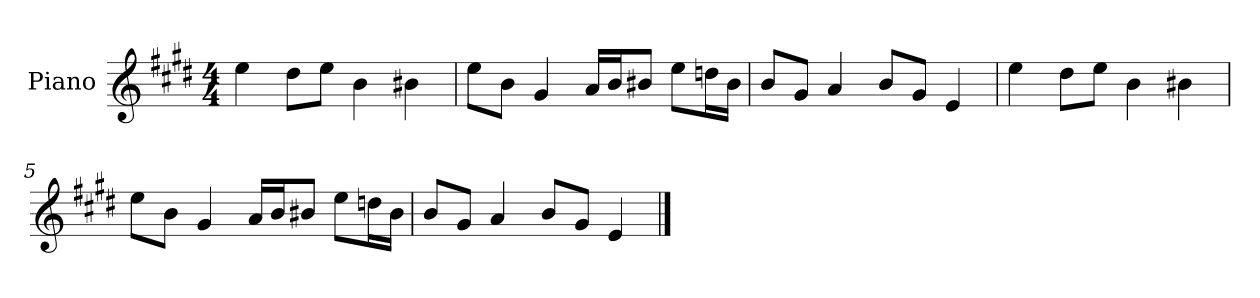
**kern
*part1
*staff1
*I"Piano
*I'P-no
*clefG2
*k[f#c#g#d#]
*M4/4
*MM90
=1
4ee\
8dd#\L
8ee\J
4b\
4b#X\
=2
8ee\L
8b\J
4g#/
16a/LL
16b/J
8b#X/J
8ee\L
16ddn\L
16b#\JJ
=3
8b/L
8g#/J
4a/
8b/L
8g#/J
4e/
=4
4ee\
8dd#\L
8ee\J
4b\
4b#X\
=5
8ee\L
8b\J
4g#/
16a/LL
16b/J
8b#X/J
8ee\L
16ddn\L
16b#\JJ
!!LO:LB:g=z
=6
8b/L
8g#/J
4a/
8b/L
8g#/J
4e/
==
*-
